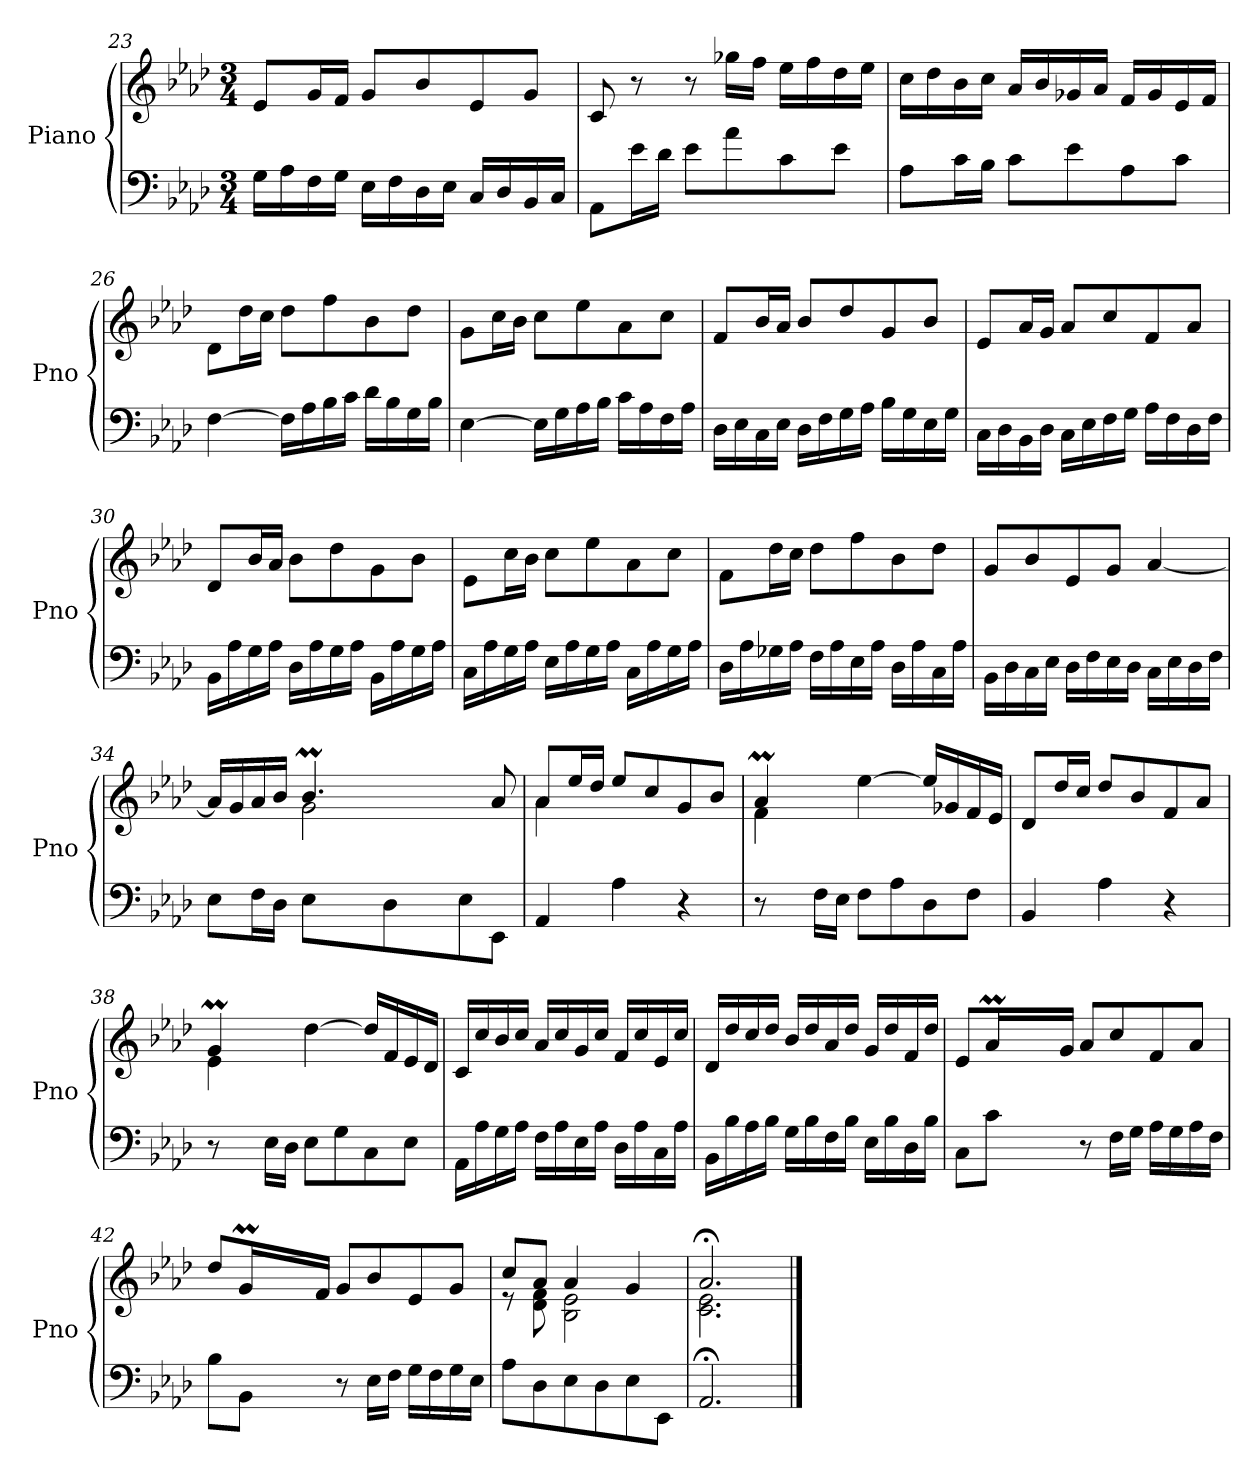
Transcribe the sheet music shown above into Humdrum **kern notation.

**kern	**kern
*part1	*part1
*staff2	*staff1
*I"Piano	*
*I'Pno	*
!!LO:LB:g=z
*clefF4	*clefG2
*k[b-e-a-d-]	*k[b-e-a-d-]
*M3/4	*M3/4
=23	=23
16G\LL	8e-/L
16A-\	.
16F\	16g/L
16G\JJ	16f/JJ
16E-\LL	8g/L
16F\	.
16D-\	8b-/
16E-\JJ	.
16C/LL	8e-/
16D-/	.
16BB-/	8g/J
16C/JJ	.
=24	=24
8AA-\L	8c/
16e-\L	8r
16d-\JJ	.
8e-\L	8r
8a-\	16gg-X\LL
.	16ff\JJ
8c\	16ee-\LL
.	16ff\
8e-\J	16dd-\
.	16ee-\JJ
=25	=25
8A-\L	16cc\LL
.	16dd-\
16c\L	16b-\
16B-\JJ	16cc\JJ
8c\L	16a-/LL
.	16b-/
8e-\	16g-X/
.	16a-/JJ
8A-\	16f/LL
.	16g-/
8c\J	16e-/
.	16f/JJ
=26	=26
[4F\	8d-\L
.	16dd-\L
.	16cc\JJ
16F\LL]	8dd-\L
16A-\	.
16B-\	8ff\
16c\JJ	.
16d-\LL	8b-\
16B-\	.
16G\	8dd-\J
16B-\JJ	.
!!LO:LB:g=z
=27	=27
[4E-\	8g\L
.	16cc\L
.	16b-\JJ
16E-\LL]	8cc\L
16G\	.
16A-\	8ee-\
16B-\JJ	.
16c\LL	8a-\
16A-\	.
16F\	8cc\J
16A-\JJ	.
=28	=28
16D-\LL	8f/L
16E-\	.
16C\	16b-/L
16E-\JJ	16a-/JJ
16D-\LL	8b-/L
16F\	.
16G\	8dd-/
16A-\JJ	.
16B-\LL	8g/
16G\	.
16E-\	8b-/J
16G\JJ	.
=29	=29
16C\LL	8e-/L
16D-\	.
16BB-\	16a-/L
16D-\JJ	16g/JJ
16C\LL	8a-/L
16E-\	.
16F\	8cc/
16G\JJ	.
16A-\LL	8f/
16F\	.
16D-\	8a-/J
16F\JJ	.
=30	=30
16BB-\LL	8d-/L
16A-\	.
16G\	16b-/L
16A-\JJ	16a-/JJ
16D-\LL	8b-\L
16A-\	.
16G\	8dd-\
16A-\JJ	.
16BB-\LL	8g\
16A-\	.
16G\	8b-\J
16A-\JJ	.
!!LO:LB:g=z
=31	=31
16C\LL	8e-\L
16A-\	.
16G\	16cc\L
16A-\JJ	16b-\JJ
16E-\LL	8cc\L
16A-\	.
16G\	8ee-\
16A-\JJ	.
16C\LL	8a-\
16A-\	.
16G\	8cc\J
16A-\JJ	.
=32	=32
16D-\LL	8f\L
16A-\	.
16G-X\	16dd-\L
16A-\JJ	16cc\JJ
16F\LL	8dd-\L
16A-\	.
16E-\	8ff\
16A-\JJ	.
16D-\LL	8b-\
16A-\	.
16C\	8dd-\J
16A-\JJ	.
=33	=33
16BB-\LL	8g/L
16D-\	.
16C\	8b-/
16E-\JJ	.
16D-\LL	8e-/
16F\	.
16E-\	8g/J
16D-\JJ	.
16C\LL	[4a-/
16E-\	.
16D-\	.
16F\JJ	.
!!LO:LB:g=z
=34	=34
*	*^
*	*	*^
8E-\L	16a-/LL]	4ryy	4ryy
.	16g/	.	.
16F\L	16a-/	.	.
16D-\JJ	16b-/JJ	.	.
8E-\L	4.b-M/	2g\	32ccyy
.	.	.	32b-yy
.	.	.	32ccyy
.	.	.	32b-yy
8D-\	.	.	32ccyy
.	.	.	32b-yy
.	.	.	32ccyy
.	.	.	[32b-yy
8E-\	.	.	8b-yy]
8EE-\J	8a-/	.	8ryy
*	*	*v	*v
!!LO:PB:g=z
=35	=35	=35
4AA-/	8a-/L	4a-\
.	16ee-/L	.
.	16dd-/JJ	.
4A-\	8ee-/L	2ryy
.	8cc/	.
4r	8g/	.
.	8b-/J	.
=36	=36	=36
*	*	*^
8r	4a-M/	4f\	32ryy
.	.	.	32b-yy
.	.	.	8.a-yy
16F\LL	.	.	.
16E-\JJ	.	.	.
8F\L	[4ee-\	2ryy	2ryy
8A-\	.	.	.
8D-\	16ee-/LL]	.	.
.	16g-X/	.	.
8F\J	16f/	.	.
.	16e-/JJ	.	.
*	*v	*v	*v
=37	=37
4BB-/	8d-/L
.	16dd-/L
.	16cc/JJ
4A-\	8dd-/L
.	8b-/
4r	8f/
.	8a-/J
=38	=38
*	*^
*	*	*^
8r	4gm/	4e-\	32ryy
.	.	.	32a-yy
.	.	.	8.gyy
16E-\LL	.	.	.
16D-\JJ	.	.	.
8E-\L	[4dd-\	2ryy	2ryy
8G\	.	.	.
8C\	16dd-/LL]	.	.
.	16f/	.	.
8E-\J	16e-/	.	.
.	16d-/JJ	.	.
*	*v	*v	*v
=39	=39
16AA-\LL	16c/LL
16A-\	16cc/
16G\	16b-/
16A-\JJ	16cc/JJ
16F\LL	16a-/LL
16A-\	16cc/
16E-\	16g/
16A-\JJ	16cc/JJ
16D-\LL	16f/LL
16A-\	16cc/
16C\	16e-/
16A-\JJ	16cc/JJ
!!LO:LB:g=z
=40	=40
16BB-\LL	16d-/LL
16B-\	16dd-/
16A-\	16cc/
16B-\JJ	16dd-/JJ
16G\LL	16b-/LL
16B-\	16dd-/
16F\	16a-/
16B-\JJ	16dd-/JJ
16E-\LL	16g/LL
16B-\	16dd-/
16D-\	16f/
16B-\JJ	16dd-/JJ
=41	=41
*	*^
8C\L	8e-/L	8ryy
8c\J	16a-M/L	64b-yy
.	.	64a-yy
.	.	64b-yy
.	.	64a-yy
.	16g/JJ	2ryy
8r	8a-/L	.
16F\LL	8cc/	.
16G\JJ	.	.
16A-\LL	8f/	.
16G\	.	.
16A-\	8a-/J	.
16F\JJ	.	16ryy
=42	=42	=42
8B-\L	8dd-/L	8ryy
8BB-\J	16gm/L	64a-yy
.	.	64gyy
.	.	64a-yy
.	.	64gyy
.	16f/JJ	2ryy
8r	8g/L	.
16E-\LL	8b-/	.
16F\JJ	.	.
16G\LL	8e-/	.
16F\	.	.
16G\	8g/J	.
16E-\JJ	.	16ryy
=43	=43	=43
8A-\L	8cc/L	8r
8D-\	8a-/J	8d-\ 8f\
8E-\	4a-/	2B-\ 2e-\
8D-\	.	.
8E-\	4g/	.
8EE-\J	.	.
=44	=44	=44
2.AA-;/	2.a-;</	2.c\ 2.e-\
*	*v	*v
==	==
*-	*-
